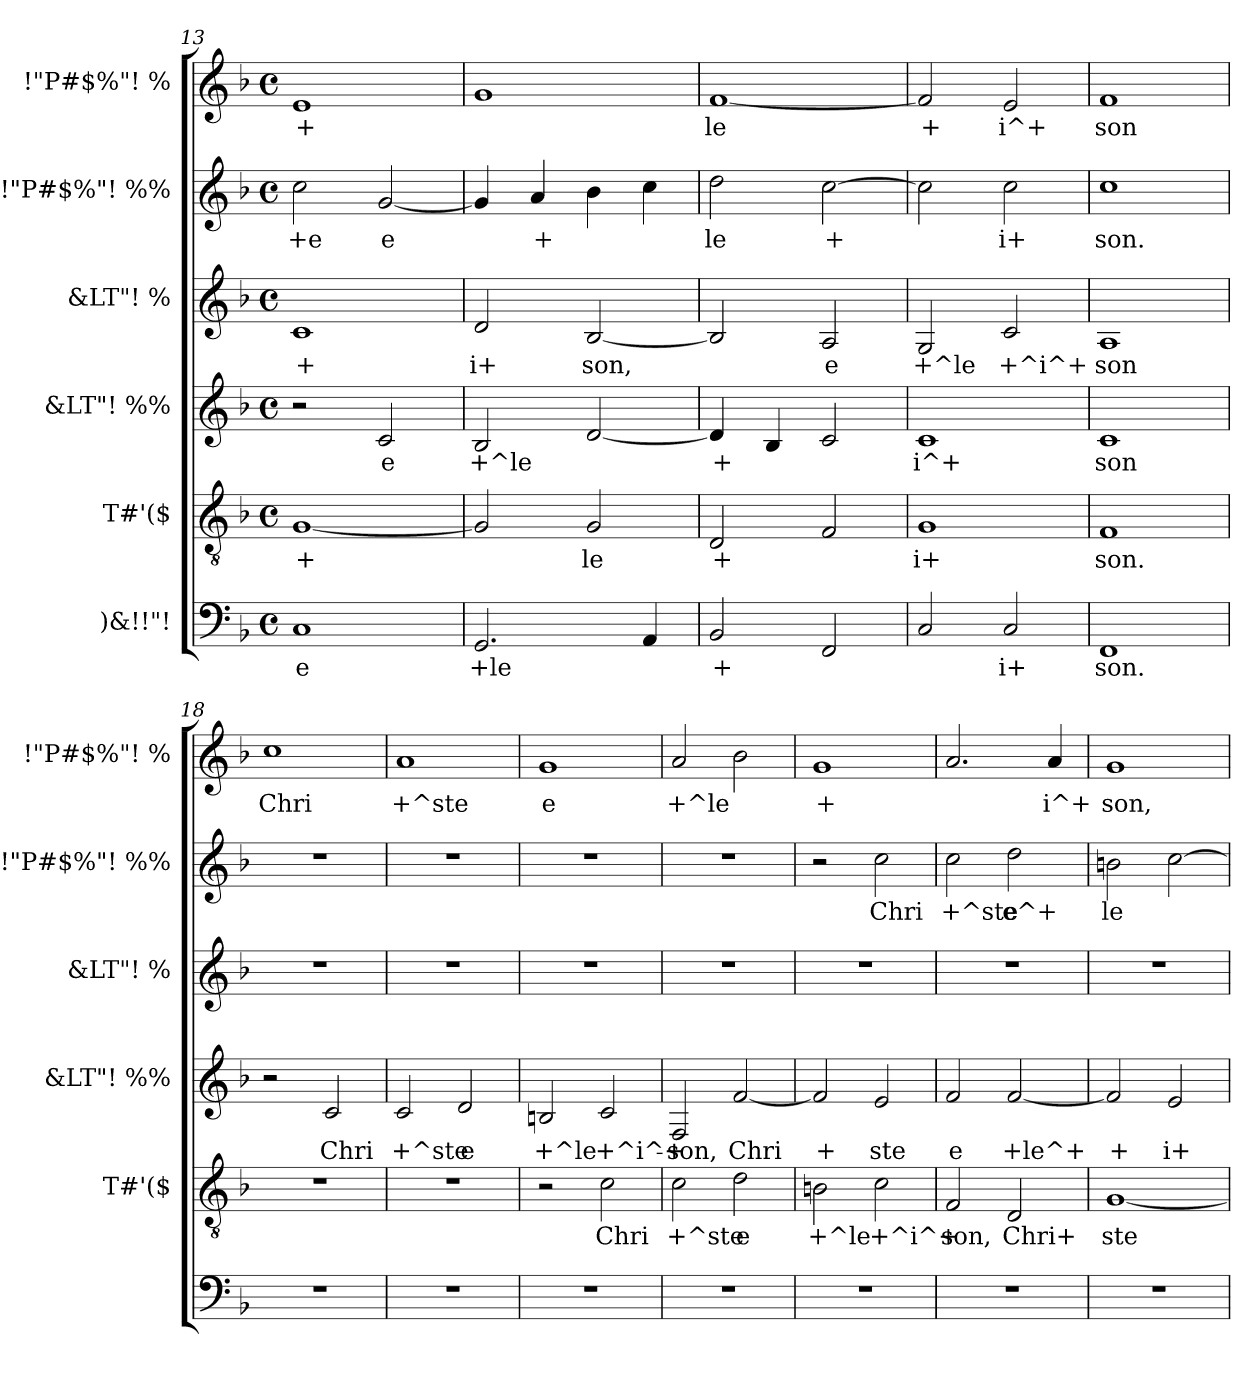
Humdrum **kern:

**kern	**text	**kern	**text	**kern	**text	**kern	**text	**kern	**text	**kern	**text
*part6	*part6	*part5	*part5	*part4	*part4	*part3	*part3	*part2	*part2	*part1	*part1
*staff6	*staff6	*staff5	*staff5	*staff4	*staff4	*staff3	*staff3	*staff2	*staff2	*staff1	*staff1
*I")&!!"!	*	*I"T#'($	*	*I"&LT"! %%	*	*I"&LT"! %	*	*I"!"P#$%"! %%	*	*I"!"P#$%"! %	*
*	*	*I'T#'($	*	*I'&LT"! %%	*	*I'&LT"! %	*	*I'!"P#$%"! %%	*	*I'!"P#$%"! %	*
*clefF4	*	*clefGv2	*	*clefG2	*	*clefG2	*	*clefG2	*	*clefG2	*
*k[b-]	*	*k[b-]	*	*k[b-]	*	*k[b-]	*	*k[b-]	*	*k[b-]	*
*F:	*	*F:	*	*F:	*	*F:	*	*F:	*	*F:	*
*M4/4	*	*M4/4	*	*M4/4	*	*M4/4	*	*M4/4	*	*M4/4	*
*met(c)	*	*met(c)	*	*met(c)	*	*met(c)	*	*met(c)	*	*met(c)	*
=13	=13	=13	=13	=13	=13	=13	=13	=13	=13	=13	=13
!	!LO:LY:b:cj	!	!LO:LY:b:cj	!	!	!	!LO:LY:b	!	!LO:LY:b:cj	!	!LO:LY:b:cj
1C	e	[<1G	+	2r	.	1c	+	2cc\	+e	1e	+
!	!	!	!	!	!LO:LY:b:cj	!	!	!	!LO:LY:b:cj	!	!
.	.	.	.	2c/	e	.	.	[<2g/	e	.	.
=14	=14	=14	=14	=14	=14	=14	=14	=14	=14	=14	=14
!	!LO:LY:b:cj	!	!LO:LY:b:cj	!	!LO:LY:b:cj	!	!LO:LY:b	!	!LO:LY:b:cj	!	!LO:LY:b:cj
2.GG/	+le	2G/]	.	2B-/	+^le	2d/	i+	4g/]	.	1g	.
!	!	!	!	!	!	!	!	!	!LO:LY:b:cj	!	!
.	.	.	.	.	.	.	.	4a/	+	.	.
!	!	!	!LO:LY:b:cj	!	!LO:LY:b:cj	!	!LO:LY:b	!	!LO:LY:b:cj	!	!
.	.	2G/	le	[<2d/	.	[<2B-/	son,	4b-\	.	.	.
!	!LO:LY:b:cj	!	!	!	!	!	!	!	!LO:LY:b:cj	!	!
4AA/	.	.	.	.	.	.	.	4cc\	.	.	.
=15	=15	=15	=15	=15	=15	=15	=15	=15	=15	=15	=15
!	!LO:LY:b:cj	!	!LO:LY:b:cj	!	!LO:LY:b:cj	!	!LO:LY:b	!	!LO:LY:b:cj	!	!LO:LY:b:cj
2BB-/	+	2D/	+	4d/]	+	2B-/]	.	2dd\	le	[<1f	le
!	!	!	!	!	!LO:LY:b:cj	!	!	!	!	!	!
.	.	.	.	4B-/	.	.	.	.	.	.	.
!	!LO:LY:b:cj	!	!LO:LY:b:cj	!	!LO:LY:b:cj	!	!LO:LY:b	!	!LO:LY:b:cj	!	!
2FF/	.	2F/	.	2c/	.	2A/	e	[>2cc\	+	.	.
=16	=16	=16	=16	=16	=16	=16	=16	=16	=16	=16	=16
!	!LO:LY:b:cj	!	!LO:LY:b:cj	!	!LO:LY:b:cj	!	!LO:LY:b	!	!LO:LY:b:cj	!	!LO:LY:b:cj
2C/	.	1G	i+	1c	i^+	2G/	+^le	2cc\]	.	2f/]	+
!	!LO:LY:b:cj	!	!	!	!	!	!LO:LY:b	!	!LO:LY:b:cj	!	!LO:LY:b:cj
2C/	i+	.	.	.	.	2c/	+^i^+	2cc\	i+	2e/	i^+
=17	=17	=17	=17	=17	=17	=17	=17	=17	=17	=17	=17
!	!LO:LY:b:cj	!	!LO:LY:b:cj	!	!LO:LY:b:cj	!	!LO:LY:b	!	!LO:LY:b:cj	!	!LO:LY:b:cj
1FF	son.	1F	son.	1c	son	1A	son	1cc	son.	1f	son
!!LO:LB:g=z
=18	=18	=18	=18	=18	=18	=18	=18	=18	=18	=18	=18
!	!	!	!	!	!	!	!	!	!	!	!LO:LY:b:cj
1r	.	1r	.	2r	.	1r	.	1r	.	1cc	Chri
!	!	!	!	!	!LO:LY:b:cj	!	!	!	!	!	!
.	.	.	.	2c/	Chri	.	.	.	.	.	.
=19	=19	=19	=19	=19	=19	=19	=19	=19	=19	=19	=19
!	!	!	!	!	!LO:LY:b:cj	!	!	!	!	!	!LO:LY:b:cj
1r	.	1r	.	2c/	+^ste	1r	.	1r	.	1a	+^ste
!	!	!	!	!	!LO:LY:b:cj	!	!	!	!	!	!
.	.	.	.	2d/	e	.	.	.	.	.	.
=20	=20	=20	=20	=20	=20	=20	=20	=20	=20	=20	=20
!	!	!	!	!	!LO:LY:b:cj	!	!	!	!	!	!LO:LY:b:cj
1r	.	2r	.	2Bn/	+^le	1r	.	1r	.	1g	e
!	!	!	!LO:LY:b:cj	!	!LO:LY:b:cj	!	!	!	!	!	!
.	.	2c\	Chri	2c/	+^i^+-	.	.	.	.	.	.
=21	=21	=21	=21	=21	=21	=21	=21	=21	=21	=21	=21
!	!	!	!LO:LY:b:cj	!	!LO:LY:b:cj	!	!	!	!	!	!LO:LY:b:cj
1r	.	2c\	+^ste	2F/	-son,	1r	.	1r	.	2a/	+^le
!	!	!	!LO:LY:b:cj	!	!LO:LY:b:cj	!	!	!	!	!	!LO:LY:b:cj
.	.	2d\	e	[<2f/	Chri	.	.	.	.	2b-\	.
=22	=22	=22	=22	=22	=22	=22	=22	=22	=22	=22	=22
!	!	!	!LO:LY:b:cj	!	!LO:LY:b:cj	!	!	!	!	!	!LO:LY:b:cj
1r	.	2Bn\	+^le	2f/]	+	1r	.	2r	.	1g	+
!	!	!	!LO:LY:b:cj	!	!LO:LY:b:cj	!	!	!	!LO:LY:b:cj	!	!
.	.	2c\	+^i^+	2e/	ste	.	.	2cc\	Chri	.	.
=23	=23	=23	=23	=23	=23	=23	=23	=23	=23	=23	=23
!	!	!	!LO:LY:b:cj	!	!LO:LY:b:cj	!	!	!	!LO:LY:b:cj	!	!LO:LY:b:cj
1r	.	2F/	son,	2f/	e	1r	.	2cc\	+^ste	2.a/	.
!	!	!	!LO:LY:b:cj	!	!LO:LY:b:cj	!	!	!	!LO:LY:b:cj	!	!
.	.	2D/	Chri+	[>2f/	+le^+	.	.	2dd\	e^+	.	.
!	!	!	!	!	!	!	!	!	!	!	!LO:LY:b:cj
.	.	.	.	.	.	.	.	.	.	4a/	i^+
!!LO:PB:g=z
=24	=24	=24	=24	=24	=24	=24	=24	=24	=24	=24	=24
!	!	!	!LO:LY:b:cj	!	!LO:LY:b:cj	!	!	!	!LO:LY:b:cj	!	!LO:LY:b:cj
1r	.	[<1G	ste	2f/]	+	1r	.	2bn\	le	1g	son,
!	!	!	!	!	!LO:LY:b:cj	!	!	!	!LO:LY:b:cj	!	!
.	.	.	.	2e/	i+	.	.	[>2cc\	.	.	.
=	=	=	=	=	=	=	=	=	=	=	=
*-	*-	*-	*-	*-	*-	*-	*-	*-	*-	*-	*-
